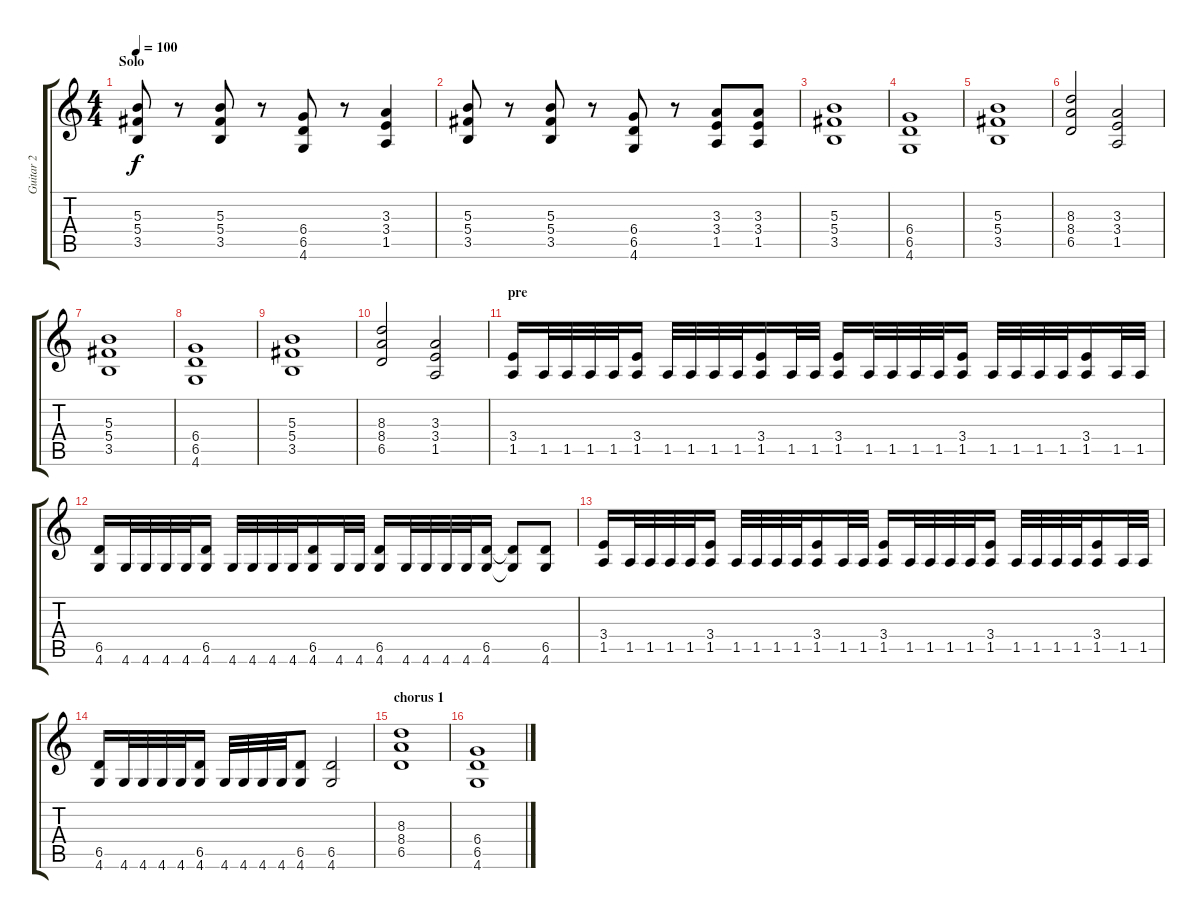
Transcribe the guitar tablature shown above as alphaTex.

\track ("Guitar 2" "Guitar 2") {instrument distortionguitar}
\staff {score tabs}
\tuning (Eb4 Bb3 Gb3 Db3 Ab2 Eb2) {hide}
\ts (4 4)
\section ("" "Solo")
\tempo 100
\clef g2
\ks c
(5.3 5.4 3.5).8{dy f} r.8 (5.3 5.4 3.5).8 r.8 (6.4 6.5 4.6).8 r.8 (3.3 3.4 1.5).4 |
(5.3 5.4 3.5).8 r.8 (5.3 5.4 3.5).8 r.8 (6.4 6.5 4.6).8 r.8 (3.3 3.4 1.5).8 (3.3 3.4 1.5).8 |
(5.3 5.4 3.5).1 |
(6.4 6.5 4.6).1 |
(5.3 5.4 3.5).1 |
(8.3 8.4 6.5).2 (3.3 3.4 1.5).2 |
(5.3 5.4 3.5).1 |
(6.4 6.5 4.6).1 |
(5.3 5.4 3.5).1 |
(8.3 8.4 6.5).2 (3.3 3.4 1.5).2 |
\section ("" "pre")
(3.4 1.5).16 1.5.32 1.5.32 1.5.32 1.5.32 (3.4 1.5).16 1.5.32 1.5.32 1.5.32 1.5.32 (3.4 1.5).16 1.5.32 1.5.32 (3.4 1.5).16 1.5.32 1.5.32 1.5.32 1.5.32 (3.4 1.5).16 1.5.32 1.5.32 1.5.32 1.5.32 (3.4 1.5).16 1.5.32 1.5.32 |
(6.5 4.6).16 4.6.32 4.6.32 4.6.32 4.6.32 (6.5 4.6).16 4.6.32 4.6.32 4.6.32 4.6.32 (6.5 4.6).16 4.6.32 4.6.32 (6.5 4.6).16 4.6.32 4.6.32 4.6.32 4.6.32 (6.5 4.6).16 (6.5{t} 4.6{t}).8 (6.5 4.6).8 |
(3.4 1.5).16 1.5.32 1.5.32 1.5.32 1.5.32 (3.4 1.5).16 1.5.32 1.5.32 1.5.32 1.5.32 (3.4 1.5).16 1.5.32 1.5.32 (3.4 1.5).16 1.5.32 1.5.32 1.5.32 1.5.32 (3.4 1.5).16 1.5.32 1.5.32 1.5.32 1.5.32 (3.4 1.5).16 1.5.32 1.5.32 |
(6.5 4.6).16 4.6.32 4.6.32 4.6.32 4.6.32 (6.5 4.6).16 4.6.32 4.6.32 4.6.32 4.6.32 (6.5 4.6).8 (6.5 4.6).2 |
\section ("" "chorus 1")
(8.3 8.4 6.5).1 |
(6.4 6.5 4.6).1
